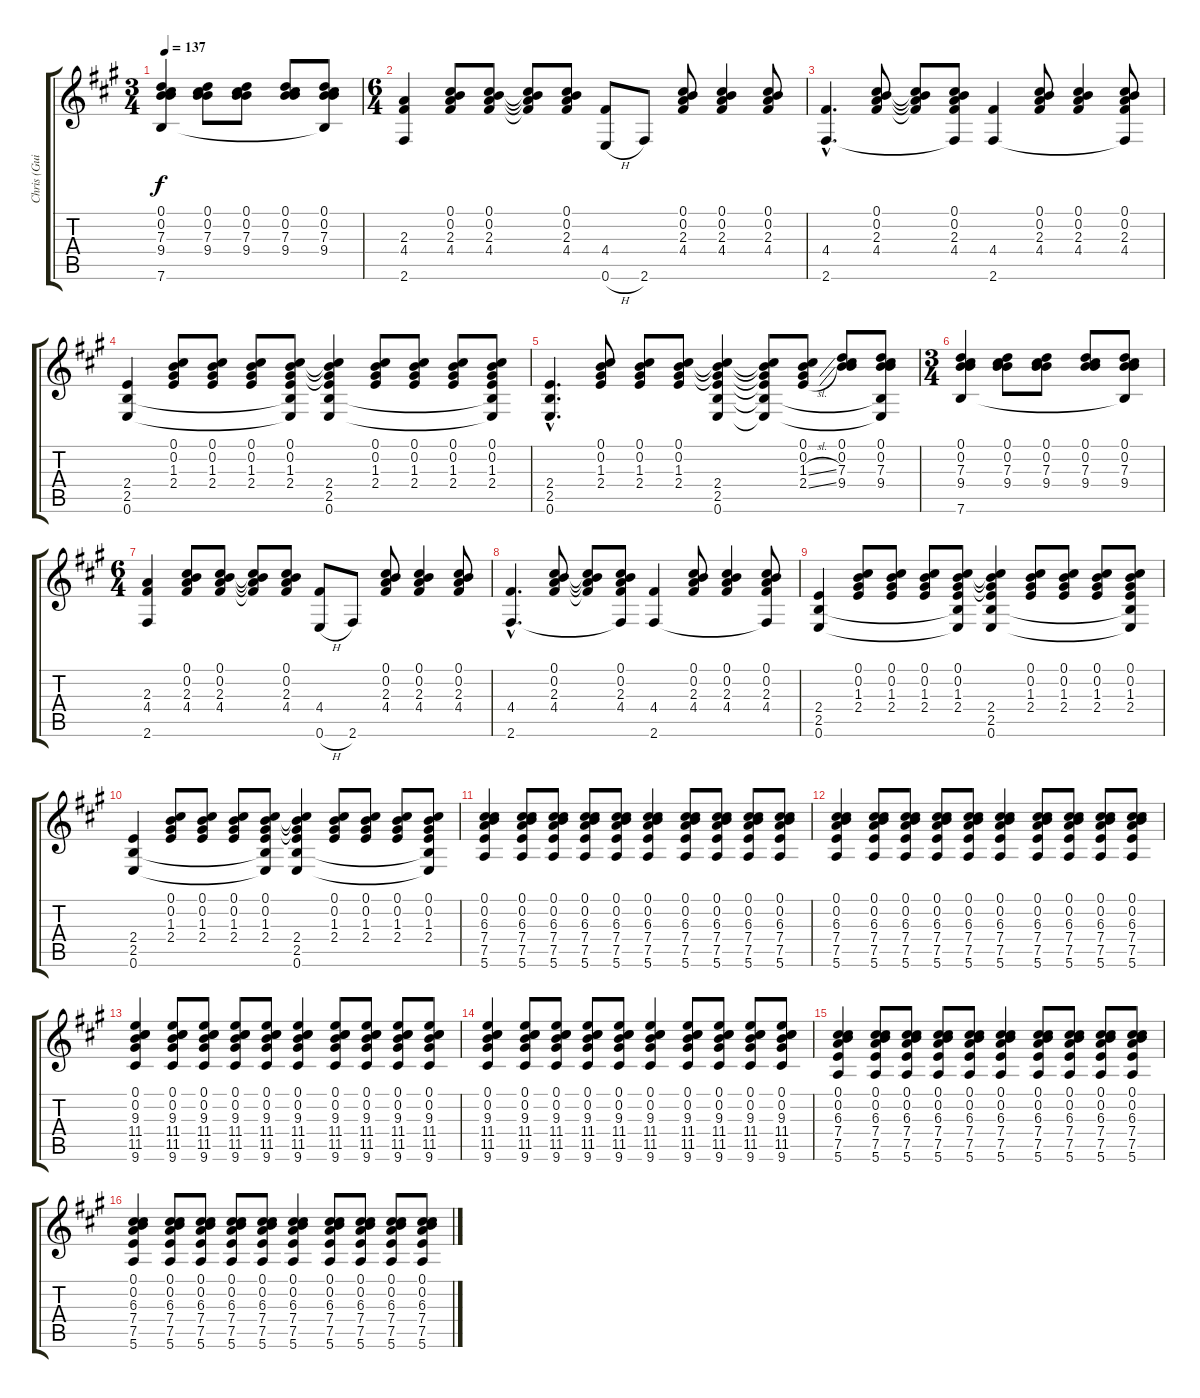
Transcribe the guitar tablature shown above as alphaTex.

\track ("Chris (Guitar)" "Chris (Gui") {instrument acousticguitarsteel}
\staff {score tabs}
\tuning (Db4 B3 G3 D3 A2 E2) {hide}
\ts (3 4)
\tempo 137
\clef g2
\ks a
(0.1 0.2 7.3 9.4 7.6).4{dy f} (0.1 0.2 7.3 9.4).8 (0.1 0.2 7.3 9.4).8 (0.1 0.2 7.3 9.4).8 (0.1 0.2 7.3 9.4 7.6{t}).8 |
\ts (6 4)
(2.3 4.4 2.6).4 (0.1 0.2 2.3 4.4).8 (0.1 0.2 2.3 4.4).8 (0.1{t} 0.2{t} 2.3{t} 4.4{t}).8 (0.1 0.2 2.3 4.4).8 (4.4 0.6{h}).8 2.6.8 (0.1 0.2 2.3 4.4).8 (0.1 0.2 2.3 4.4).4 (0.1 0.2 2.3 4.4).8 |
(4.4{hac} 2.6{hac}).4{d} (0.1 0.2 2.3 4.4).8 (0.1{t} 0.2{t} 2.3{t} 4.4{t}).8 (0.1 0.2 2.3 4.4 2.6{t}).8 (4.4 2.6).4 (0.1 0.2 2.3 4.4).8 (0.1 0.2 2.3 4.4).4 (0.1 0.2 2.3 4.4 2.6{t}).8 |
(2.4 2.5 0.6).4 (0.1 0.2 1.3 2.4).8 (0.1 0.2 1.3 2.4).8 (0.1 0.2 1.3 2.4).8 (0.1 0.2 1.3 2.4 2.5{t} 0.6{t}).8 (0.1{t} 0.2{t} 1.3{t} 2.4 2.5 0.6).4 (0.1 0.2 1.3 2.4).8 (0.1 0.2 1.3 2.4).8 (0.1 0.2 1.3 2.4).8 (0.1 0.2 1.3 2.4 2.5{t} 0.6{t}).8 |
(2.4{hac} 2.5{hac} 0.6{hac}).4{d} (0.1 0.2 1.3 2.4).8 (0.1 0.2 1.3 2.4).8 (0.1 0.2 1.3 2.4).8 (0.1{t} 0.2{t} 1.3{t} 2.4 2.5 0.6).4 (0.1{t} 0.2{t} 1.3{t} 2.4{t} 2.5{t} 0.6{t}).8 (0.1 0.2 1.3{sl} 2.4{sl}).8 (0.1 0.2 7.3 9.4).8 (0.1 0.2 7.3 9.4 2.5{t} 0.6{t}).8 |
\ts (3 4)
(0.1 0.2 7.3 9.4 7.6).4 (0.1 0.2 7.3 9.4).8 (0.1 0.2 7.3 9.4).8 (0.1 0.2 7.3 9.4).8 (0.1 0.2 7.3 9.4 7.6{t}).8 |
\ts (6 4)
(2.3 4.4 2.6).4 (0.1 0.2 2.3 4.4).8 (0.1 0.2 2.3 4.4).8 (0.1{t} 0.2{t} 2.3{t} 4.4{t}).8 (0.1 0.2 2.3 4.4).8 (4.4 0.6{h}).8 2.6.8 (0.1 0.2 2.3 4.4).8 (0.1 0.2 2.3 4.4).4 (0.1 0.2 2.3 4.4).8 |
(4.4{hac} 2.6{hac}).4{d} (0.1 0.2 2.3 4.4).8 (0.1{t} 0.2{t} 2.3{t} 4.4{t}).8 (0.1 0.2 2.3 4.4 2.6{t}).8 (4.4 2.6).4 (0.1 0.2 2.3 4.4).8 (0.1 0.2 2.3 4.4).4 (0.1 0.2 2.3 4.4 2.6{t}).8 |
(2.4 2.5 0.6).4 (0.1 0.2 1.3 2.4).8 (0.1 0.2 1.3 2.4).8 (0.1 0.2 1.3 2.4).8 (0.1 0.2 1.3 2.4 2.5{t} 0.6{t}).8 (0.1{t} 0.2{t} 1.3{t} 2.4 2.5 0.6).4 (0.1 0.2 1.3 2.4).8 (0.1 0.2 1.3 2.4).8 (0.1 0.2 1.3 2.4).8 (0.1 0.2 1.3 2.4 2.5{t} 0.6{t}).8 |
(2.4 2.5 0.6).4 (0.1 0.2 1.3 2.4).8 (0.1 0.2 1.3 2.4).8 (0.1 0.2 1.3 2.4).8 (0.1 0.2 1.3 2.4 2.5{t} 0.6{t}).8 (0.1{t} 0.2{t} 1.3{t} 2.4 2.5 0.6).4 (0.1 0.2 1.3 2.4).8 (0.1 0.2 1.3 2.4).8 (0.1 0.2 1.3 2.4).8 (0.1 0.2 1.3 2.4 2.5{t} 0.6{t}).8 |
(0.1 0.2 6.3 7.4 7.5 5.6).4 (0.1 0.2 6.3 7.4 7.5 5.6).8 (0.1 0.2 6.3 7.4 7.5 5.6).8 (0.1 0.2 6.3 7.4 7.5 5.6).8 (0.1 0.2 6.3 7.4 7.5 5.6).8 (0.1 0.2 6.3 7.4 7.5 5.6).4 (0.1 0.2 6.3 7.4 7.5 5.6).8 (0.1 0.2 6.3 7.4 7.5 5.6).8 (0.1 0.2 6.3 7.4 7.5 5.6).8 (0.1 0.2 6.3 7.4 7.5 5.6).8 |
(0.1 0.2 6.3 7.4 7.5 5.6).4 (0.1 0.2 6.3 7.4 7.5 5.6).8 (0.1 0.2 6.3 7.4 7.5 5.6).8 (0.1 0.2 6.3 7.4 7.5 5.6).8 (0.1 0.2 6.3 7.4 7.5 5.6).8 (0.1 0.2 6.3 7.4 7.5 5.6).4 (0.1 0.2 6.3 7.4 7.5 5.6).8 (0.1 0.2 6.3 7.4 7.5 5.6).8 (0.1 0.2 6.3 7.4 7.5 5.6).8 (0.1 0.2 6.3 7.4 7.5 5.6).8 |
(0.1 0.2 9.3 11.4 11.5 9.6).4 (0.1 0.2 9.3 11.4 11.5 9.6).8 (0.1 0.2 9.3 11.4 11.5 9.6).8 (0.1 0.2 9.3 11.4 11.5 9.6).8 (0.1 0.2 9.3 11.4 11.5 9.6).8 (0.1 0.2 9.3 11.4 11.5 9.6).4 (0.1 0.2 9.3 11.4 11.5 9.6).8 (0.1 0.2 9.3 11.4 11.5 9.6).8 (0.1 0.2 9.3 11.4 11.5 9.6).8 (0.1 0.2 9.3 11.4 11.5 9.6).8 |
(0.1 0.2 9.3 11.4 11.5 9.6).4 (0.1 0.2 9.3 11.4 11.5 9.6).8 (0.1 0.2 9.3 11.4 11.5 9.6).8 (0.1 0.2 9.3 11.4 11.5 9.6).8 (0.1 0.2 9.3 11.4 11.5 9.6).8 (0.1 0.2 9.3 11.4 11.5 9.6).4 (0.1 0.2 9.3 11.4 11.5 9.6).8 (0.1 0.2 9.3 11.4 11.5 9.6).8 (0.1 0.2 9.3 11.4 11.5 9.6).8 (0.1 0.2 9.3 11.4 11.5 9.6).8 |
(0.1 0.2 6.3 7.4 7.5 5.6).4 (0.1 0.2 6.3 7.4 7.5 5.6).8 (0.1 0.2 6.3 7.4 7.5 5.6).8 (0.1 0.2 6.3 7.4 7.5 5.6).8 (0.1 0.2 6.3 7.4 7.5 5.6).8 (0.1 0.2 6.3 7.4 7.5 5.6).4 (0.1 0.2 6.3 7.4 7.5 5.6).8 (0.1 0.2 6.3 7.4 7.5 5.6).8 (0.1 0.2 6.3 7.4 7.5 5.6).8 (0.1 0.2 6.3 7.4 7.5 5.6).8 |
(0.1 0.2 6.3 7.4 7.5 5.6).4 (0.1 0.2 6.3 7.4 7.5 5.6).8 (0.1 0.2 6.3 7.4 7.5 5.6).8 (0.1 0.2 6.3 7.4 7.5 5.6).8 (0.1 0.2 6.3 7.4 7.5 5.6).8 (0.1 0.2 6.3 7.4 7.5 5.6).4 (0.1 0.2 6.3 7.4 7.5 5.6).8 (0.1 0.2 6.3 7.4 7.5 5.6).8 (0.1 0.2 6.3 7.4 7.5 5.6).8 (0.1 0.2 6.3 7.4 7.5 5.6).8
